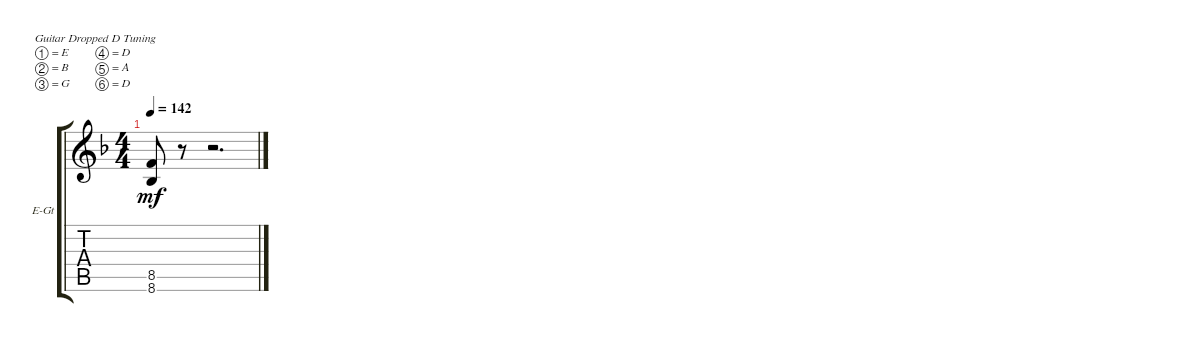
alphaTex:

\bracketExtendMode groupsimilarinstruments
\firstSystemTrackNameOrientation horizontal
\otherSystemsTrackNameOrientation horizontal
\track ("Electric Guitar 3" "E-Gt") {instrument distortionguitar}
\staff {score tabs}
\tuning (E4 B3 G3 D3 A2 D2)
\ts (4 4)
\tempo 142
\clef g2
\ks dminor
(8.5 8.6).8{dy mf} r.8 r.2{d} |
|
|
|
|
|
|
|
|
|
|
|
|
\scale
0.333333 |
\scale
0.333333 |
\scale
0.333333
